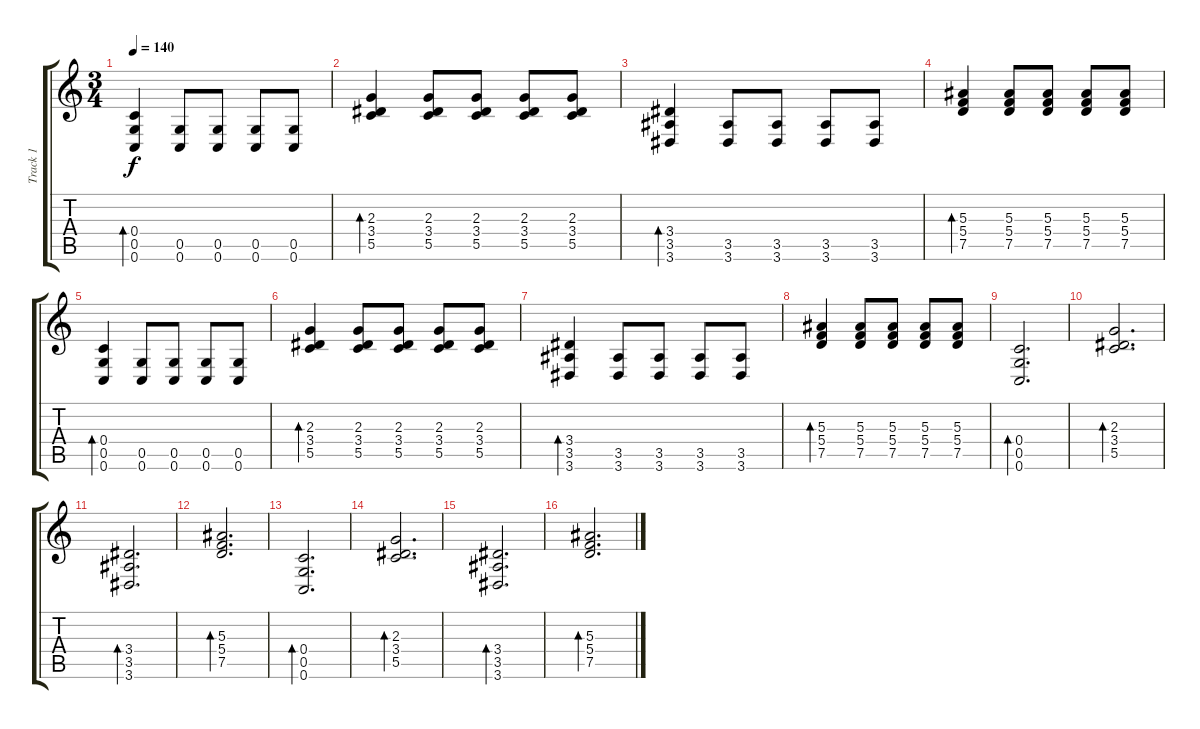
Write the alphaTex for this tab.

\track ("Track 1" "Track 1") {instrument distortionguitar}
\staff {score tabs}
\tuning (D4 A3 F3 C3 G2 C2) {hide}
\ts (3 4)
\tempo 140
\clef g2
\ks c
(0.4 0.5 0.6).4{bd 240 dy f instrument acousticguitarsteel} (0.5 0.6).8 (0.5 0.6).8 (0.5 0.6).8 (0.5 0.6).8 |
(2.3 3.4 5.5).4{bd 240} (2.3 3.4 5.5).8 (2.3 3.4 5.5).8 (2.3 3.4 5.5).8 (2.3 3.4 5.5).8 |
(3.4 3.5 3.6).4{bd 240} (3.5 3.6).8 (3.5 3.6).8 (3.5 3.6).8 (3.5 3.6).8 |
(5.3 5.4 7.5).4{bd 240} (5.3 5.4 7.5).8 (5.3 5.4 7.5).8 (5.3 5.4 7.5).8 (5.3 5.4 7.5).8 |
(0.4 0.5 0.6).4{bd 240} (0.5 0.6).8 (0.5 0.6).8 (0.5 0.6).8 (0.5 0.6).8 |
(2.3 3.4 5.5).4{bd 240} (2.3 3.4 5.5).8 (2.3 3.4 5.5).8 (2.3 3.4 5.5).8 (2.3 3.4 5.5).8 |
(3.4 3.5 3.6).4{bd 240} (3.5 3.6).8 (3.5 3.6).8 (3.5 3.6).8 (3.5 3.6).8 |
(5.3 5.4 7.5).4{bd 240} (5.3 5.4 7.5).8 (5.3 5.4 7.5).8 (5.3 5.4 7.5).8 (5.3 5.4 7.5).8 |
(0.4 0.5 0.6).2{d bd 240} |
(2.3 3.4 5.5).2{d bd 240} |
(3.4 3.5 3.6).2{d bd 240} |
(5.3 5.4 7.5).2{d bd 240} |
(0.4 0.5 0.6).2{d bd 240} |
(2.3 3.4 5.5).2{d bd 240} |
(3.4 3.5 3.6).2{d bd 240} |
(5.3 5.4 7.5).2{d bd 240}
